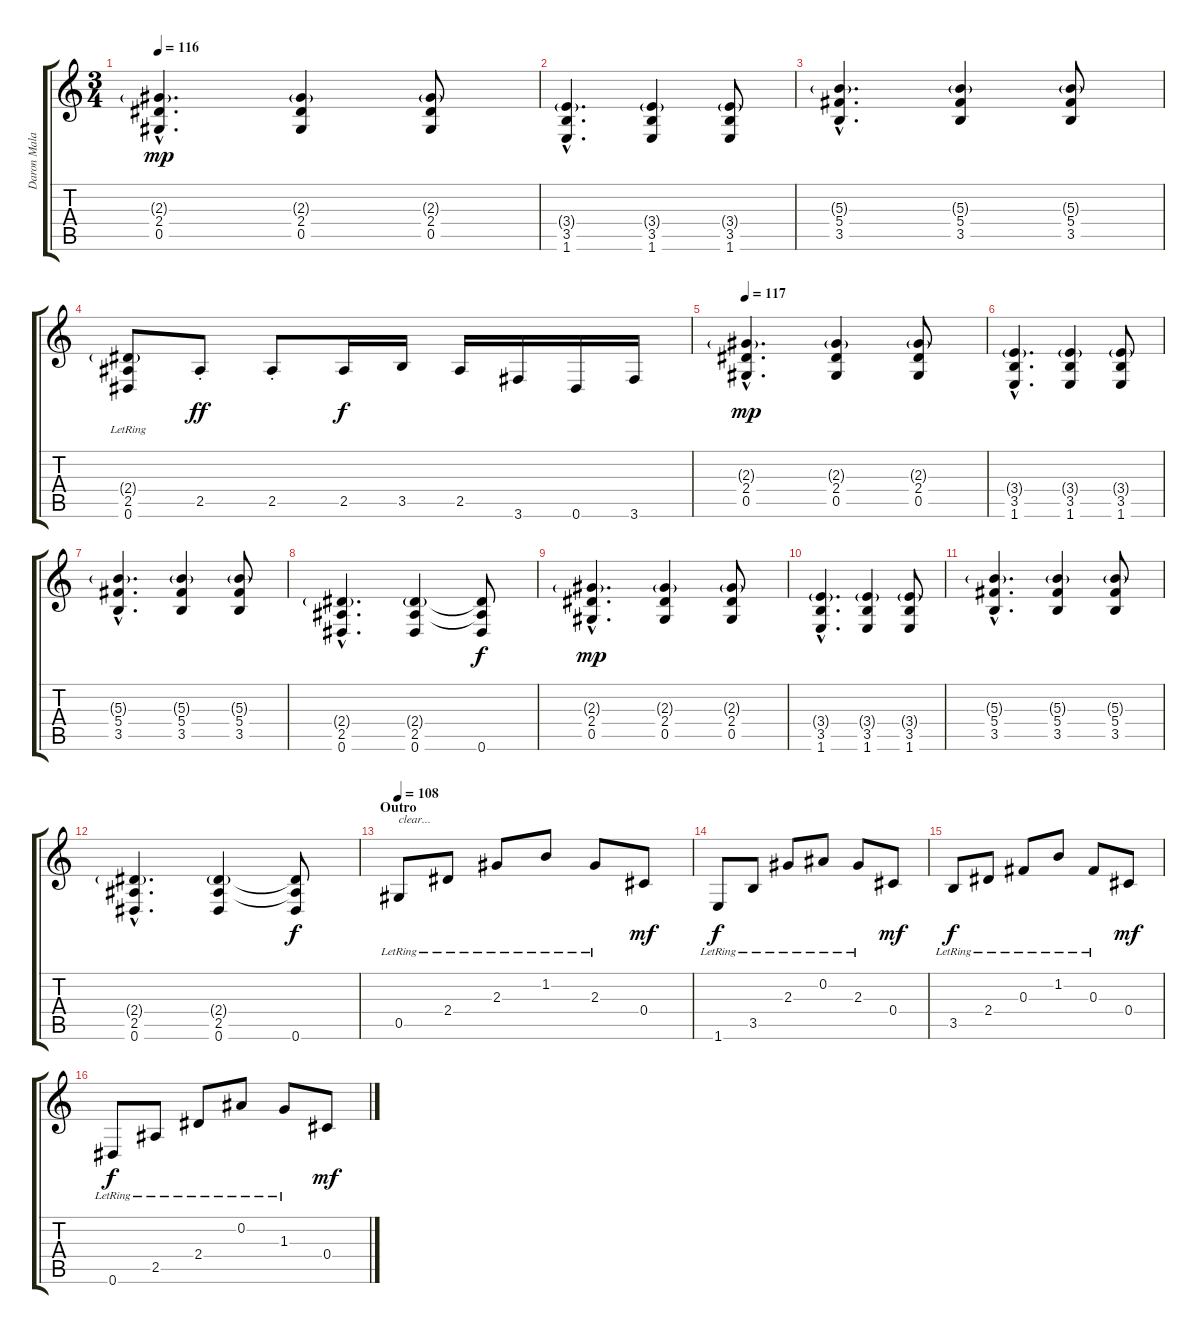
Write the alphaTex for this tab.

\track ("Daron Malakian" "Daron Mala") {instrument electricguitarclean}
\staff {score tabs}
\tuning (Eb4 Bb3 Gb3 Db3 Ab2 Eb2) {hide}
\ts (3 4)
\tempo 116
\clef g2
\ks c
(2.3{g hac} 2.4{hac} 0.5{hac}).4{d dy mp} (2.3{g} 2.4 0.5).4 (2.3{g} 2.4 0.5).8 |
(3.4{g hac} 3.5{hac} 1.6{hac}).4{d} (3.4{g} 3.5 1.6).4 (3.4{g} 3.5 1.6).8 |
(5.3{g hac} 5.4{hac} 3.5{hac}).4{d} (5.3{g} 5.4 3.5).4 (5.3{g} 5.4 3.5).8 |
(2.4{g lr} 2.5 0.6{lr}).8 2.5{st}.8{dy ff} 2.5{st}.8 2.5.16{dy f} 3.5.16 2.5.16 3.6.16 0.6.16 3.6.16 |
\tempo 117
(2.3{g hac} 2.4{hac} 0.5{hac}).4{d dy mp} (2.3{g} 2.4 0.5).4 (2.3{g} 2.4 0.5).8 |
(3.4{g hac} 3.5{hac} 1.6{hac}).4{d} (3.4{g} 3.5 1.6).4 (3.4{g} 3.5 1.6).8 |
(5.3{g hac} 5.4{hac} 3.5{hac}).4{d} (5.3{g} 5.4 3.5).4 (5.3{g} 5.4 3.5).8 |
(2.4{g hac} 2.5{hac} 0.6{hac}).4{d} (2.4{g} 2.5 0.6).4 (2.4{t} 2.5{t} 0.6).8{dy f} |
(2.3{g hac} 2.4{hac} 0.5{hac}).4{d dy mp} (2.3{g} 2.4 0.5).4 (2.3{g} 2.4 0.5).8 |
(3.4{g hac} 3.5{hac} 1.6{hac}).4{d} (3.4{g} 3.5 1.6).4 (3.4{g} 3.5 1.6).8 |
(5.3{g hac} 5.4{hac} 3.5{hac}).4{d} (5.3{g} 5.4 3.5).4 (5.3{g} 5.4 3.5).8 |
(2.4{g hac} 2.5{hac} 0.6{hac}).4{d} (2.4{g} 2.5 0.6).4 (2.4{t} 2.5{t} 0.6).8{dy f} |
\section ("" "Outro")
\tempo 108
0.5{lr}.8{txt "clear..." volume 12 instrument electricguitarclean} 2.4{lr}.8 2.3{lr}.8 1.2{lr}.8 2.3{lr}.8 0.4.8{dy mf} |
1.6{lr}.8{dy f} 3.5{lr}.8 2.3{lr}.8 0.2{lr}.8 2.3{lr}.8 0.4.8{dy mf} |
3.5{lr}.8{dy f} 2.4{lr}.8 0.3{lr}.8 1.2{lr}.8 0.3{lr}.8 0.4.8{dy mf} |
0.6{lr}.8{dy f} 2.5{lr}.8 2.4{lr}.8 0.2{lr}.8 1.3{lr}.8 0.4.8{dy mf}
